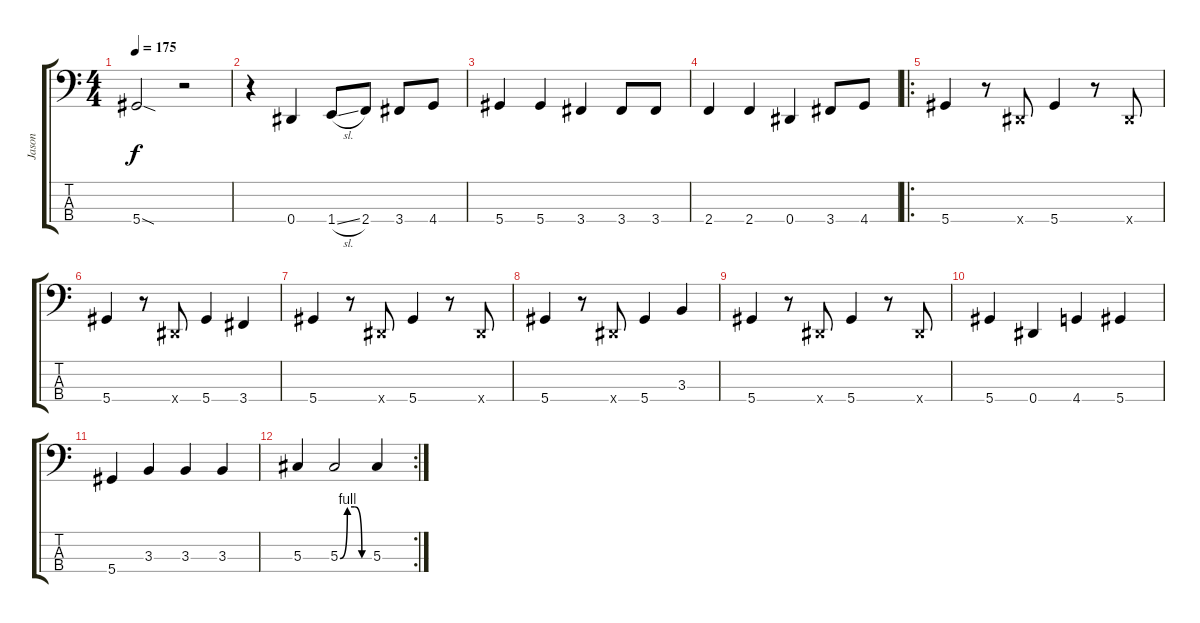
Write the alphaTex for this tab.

\track ("Jason" "Jason") {instrument electricbassfinger}
\staff {score tabs}
\tuning (Gb2 Db2 Ab1 Eb1) {hide}
\ts (4 4)
\tempo 175
\clef f4
\ks c
5.4{sod}.2{dy f} r.2 |
r.4 0.4.4 1.4{sl}.8 2.4.8 3.4.8 4.4.8 |
5.4.4 5.4.4 3.4.4 3.4.8 3.4.8 |
2.4.4 2.4.4 0.4.4 3.4.8 4.4.8 |
\ro
5.4.4 r.8 0.4{x}.8 5.4.4 r.8 0.4{x}.8 |
5.4.4 r.8 0.4{x}.8 5.4.4 3.4.4 |
5.4.4 r.8 0.4{x}.8 5.4.4 r.8 0.4{x}.8 |
5.4.4 r.8 0.4{x}.8 5.4.4 3.3.4 |
5.4.4 r.8 0.4{x}.8 5.4.4 r.8 0.4{x}.8 |
5.4.4 0.4.4 4.4.4 5.4.4 |
5.4.4 3.3.4 3.3.4 3.3.4 |
\rc 2
5.3.4 5.3{be (custom 0 0 15 4 30 4 45 0 60 0)}.2 5.3.4
